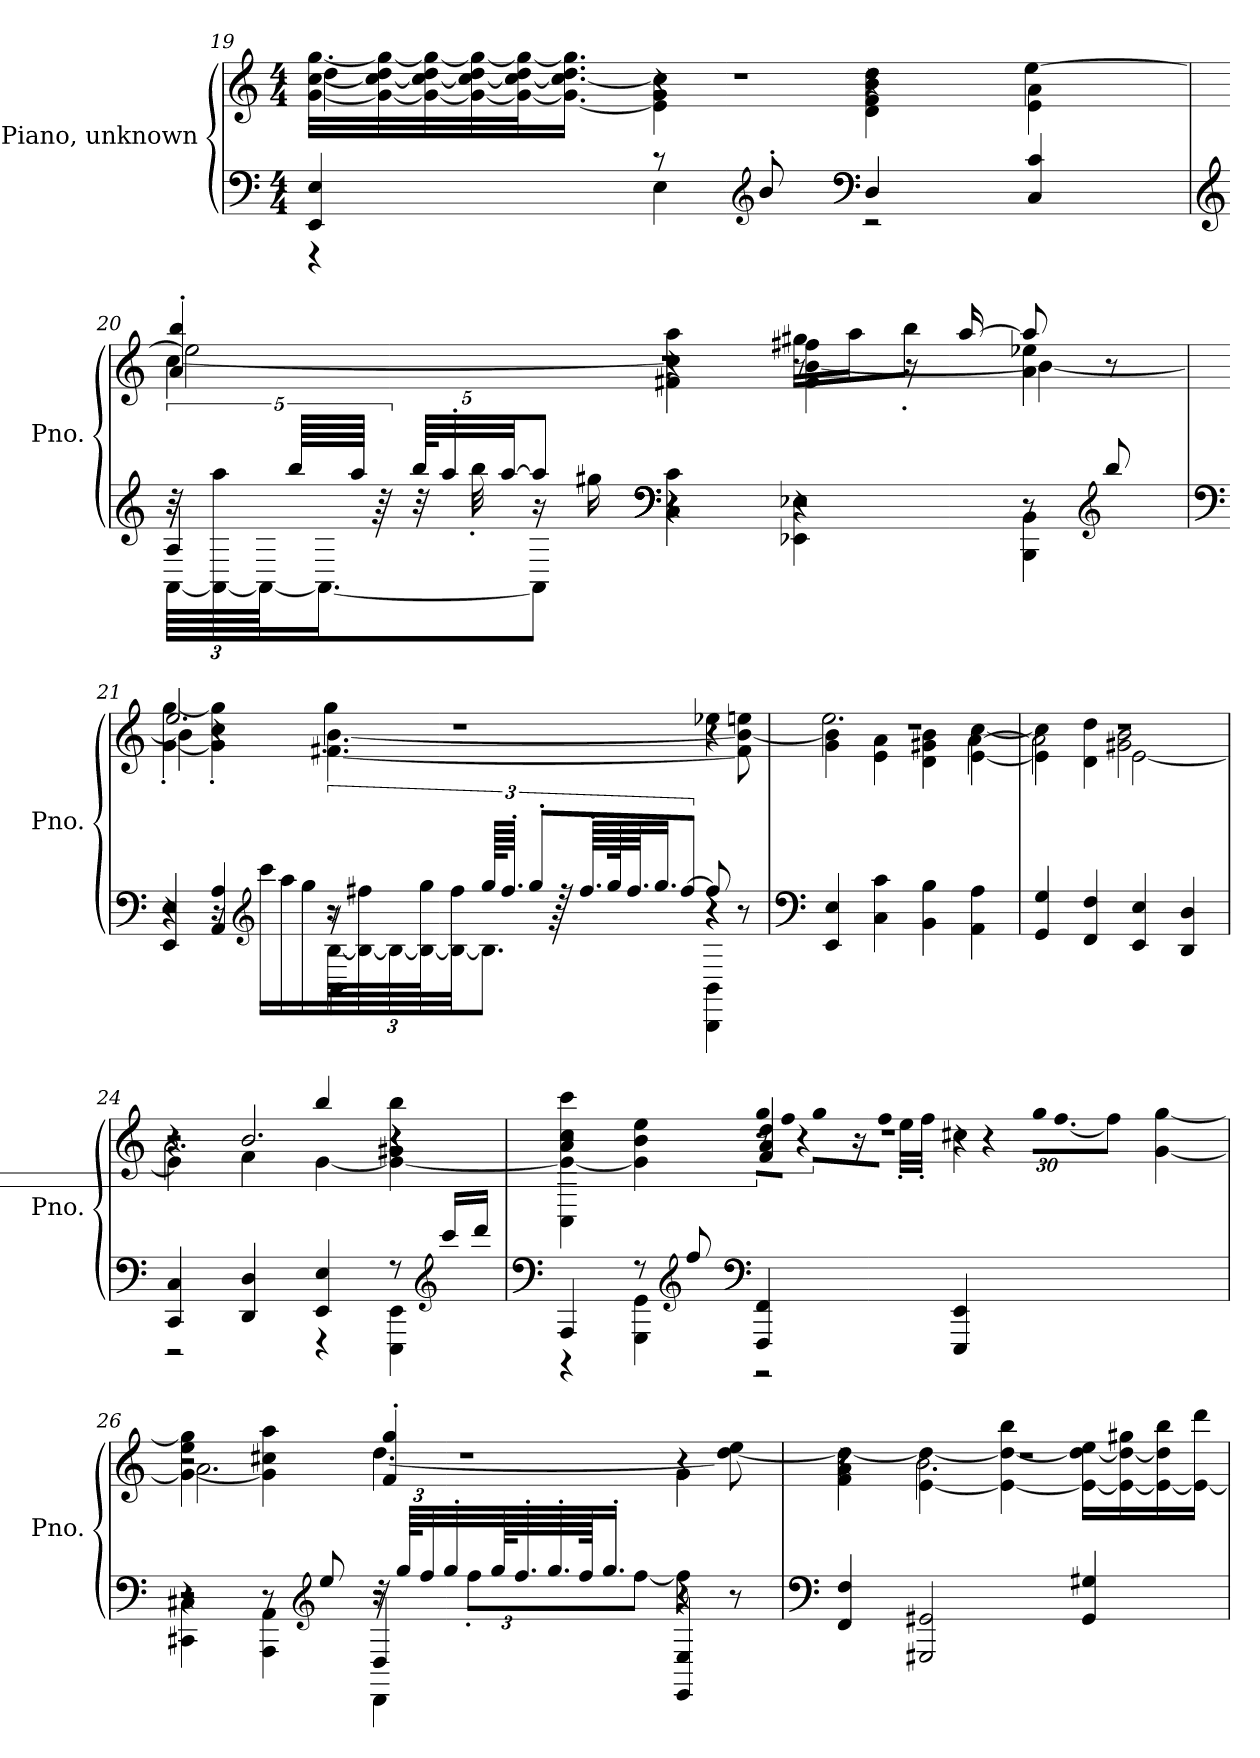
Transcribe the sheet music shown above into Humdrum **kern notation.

**kern	**kern
*part1	*part1
*staff2	*staff1
*I"Piano, unknown	*
*I'Pno.	*
!!LO:LB:g=z
*clefF4	*clefG2
*k[]	*k[]
*M4/4	*M4/4
=19	=19
*^	*^
*	*	*	*^
4EE/ 4E/	4r	1r	[32g\ [32cc\ [32gg\LLL	4dd'\
.	.	.	32g\_ 32cc\_ 32dd\ 32gg\_	.
.	.	.	32g\_ 32cc\_ 32dd\ 32gg\_	.
.	.	.	32g\_ 32cc\_ 32dd\ 32gg\_	.
.	.	.	32g\_ 32cc\_ 32dd\ 32gg\_J	.
.	.	.	16.g\_ 16.cc\_ 16.dd\ 16.gg\]JJ	.
8r	4E\	.	4e\ 4g\] 4cc\]	4r
*clefG2	*	*	*	*
8b'/	.	.	.	.
*clefF4	*	*	*	*
4D/	2r	.	4d\ 4f\ 4b\ 4dd\	4r
4C/ 4c/	.	.	4e\ 4a\	[4ee\
*v	*v	*	*	*
*	*v	*v	*v
!!LO:LB:g=z
=20	=20
*clefG2	*
*^	*
*	*^	*
*	*	*^	*
*	*	*	*Xbrackettup	*
*	*	*	*	*^
*	*	*	*	*	*^
*	*	*	*	*	*	*^
40r	16r	4A/	[96AA\LLLL	1r	[4cc\	4a/' 4bb/'	2ee\]
.	.	.	96AA\_ 96aa\	.	.	.	.
.	.	.	96AA\JJ_	.	.	.	.
80bb/LLLL	.	.	.	.	.	.	.
.	.	.	16.AA\J_	.	.	.	.
80aa/JJJJ	.	.	.	.	.	.	.
80r	.	.	.	.	.	.	.
80bb/KLLL	32r	.	.	.	.	.	.
40aa'/	.	.	.	.	.	.	.
.	32bb'\	.	.	.	.	.	.
[40aa/JJ	.	.	.	.	.	.	.
8aa/J]	16r	.	8AA\J]	.	.	.	.
.	16gg#X\	.	.	.	.	.	.
*clefF4	*	*	*	*	*	*	*
4r	4r	4r	4C\ 4c\	.	4f#X\ 4cc\] 4aa\	4r	.
4r	2r	2r	4EE-X\ 4E-X\	.	16gg#X\LL	8r	4f#\ [4b\ 4ff#X\
.	.	.	.	.	16aa\J	.	.
.	.	.	.	.	8bb'\J	16r	.
.	.	.	.	.	.	[16aa/	.
8r	.	.	4BBB\ 4BB\	.	4a\ 4ee-X\	8aa/]	4b\_
*clefG2	*	*	*	*	*	*	*
8bb/	.	.	.	.	.	8r	.
!!LO:LB:g=z	!!	!!	!!
=21	=21	=21	=21	=21	=21	=21	=21
*clefF4	*	*	*	*	*	*	*
2r	4r	4EE/ 4E/	2r	1r	[4g\' [4gg\'	2.ee/	4b\]
.	16r	4AA/ 4A/	.	.	4g\]' 4cc\' 4gg\]'	.	4r
*clefG2	*	*	*	*	*	*	*
.	16ccc\LL	.	.	.	.	.	.
.	16aa\	.	.	.	.	.	.
.	16gg\	.	.	.	.	.	.
*	*	*brackettup	*	*	*	*	*
16r	[96B\LL	12r	4BB\	.	[4.f#X\ [4.b\	.	4gg'\
.	96B\_ 96ff#X\	.	.	.	.	.	.
.	96B\_	.	.	.	.	.	.
.	96B\_ 96gg\J	.	.	.	.	.	.
.	48B\_ 48ff#\JJ	.	.	.	.	.	.
128gg/KLLLL	8.B\J]	.	.	.	.	.	.
64.ff#'/JJJJ	.	.	.	.	.	.	.
.	.	12gg'/L	.	.	.	.	.
128r	.	.	.	.	.	.	.
64.ff#'/LLLL	.	.	.	.	.	.	.
128gg/K	.	.	.	.	.	.	.
64.ff#'/JJ	.	.	.	.	.	.	.
16.gg'/JJ	.	.	.	.	.	.	.
.	.	[12ff#/J	.	.	.	.	.
4r	4BBB\ 4BB\	8ff#/]	4r	.	.	4r	4ee-X\
.	.	8r	.	.	8f#\] 8b\_ 8een\	.	.
*v	*v	*v	*v	*	*	*	*
*	*v	*v	*v	*v
=22	=22
*clefF4	*
*	*^
*	*	*^
4EE/ 4E/	1r	4g\ 4b\]	2.ee\
4C\ 4c\	.	4e\ 4a\	.
4BB\ 4B\	.	4d\ 4g#X\ 4b\	.
4AA\ 4A\	.	[4e\ [4cc\	[4a\
=23	=23	=23	=23
4GG/ 4G/	1r	4e\] 4cc\]	2a\]
4FF/ 4F/	.	4d\ 4dd\	.
4EE/ 4E/	.	[2e\	2g#X\ 2b\
4DD/ 4D/	.	.	.
!!LO:LB:g=z
=24	=24	=24	=24
*^	*	*	*^
4CC/ 4C/	2r	2r	4e\]	4r	2.a\
4DD/ 4D/	.	.	4f\	2.b/	.
4EE/ 4E/	4r	4bb/	[4e\	.	.
8r	4EEE\ 4EE\	4r	4e\_ 4g#X\ 4bb\	.	4r
*clefG2	*	*	*	*	*
16ccc/LL	.	.	.	.	.
16ddd/JJ	.	.	.	.	.
=25	=25	=25	=25	=25	=25
*clefF4	*	*	*	*	*
4AAA/	4r	1r	4AA\ 4e\_ 4a\ 4cc\ 4ccc\	2r	2r
8r	4GGG\ 4GG\	.	4e\] 4b\ 4ee\	.	.
*clefG2	*	*	*	*	*
8ff/	.	.	.	.	.
*clefF4	*	*	*	*	*
!	!	!	!LO:N:vis=256	!	!
4FFF/ 4FF/	2r	.	1920%17gg\LLLLL	4f/ 4a/ 4dd/	8r
!	!	!	!LO:N:vis=256	!	!
.	.	.	1920%17ff\JJJJJ	.	.
!	!	!	!LO:N:vis=64	!	!
.	.	.	960%17r	.	.
.	.	.	1920ryy	.	.
!	!	!	!LO:N:vis=256	!	!
.	.	.	1920%17gg\LLLLL	.	.
!	!	!	!LO:N:vis=256	!	!
.	.	.	1920%17ff\JJJJJ	.	.
!	!	!	!LO:N:vis=128	!	!
.	.	.	1920%17r	.	.
!	!	!	!LO:N:vis=256	!	!
.	.	.	1920%17gg\KKLLL	.	.
!	!	!	!LO:N:vis=32.	!	!
.	.	.	[1920%103ff\JJ	.	.
.	.	.	8ff\J]	.	16r
.	.	.	.	.	32ee'\LLL
.	.	.	.	.	32ff'\JJJ
4EEE/ 4EE/	.	.	[4g\ [4gg\	4r	4cc#X\
!!LO:PB:g=z	!!	!!	!!
=26	=26	=26	=26	=26	=26
*^	*^	*	*	*	*
4r	4CC#X\ 4C#X\	2r	2r	1r	4g\_ 4ee\ 4gg\]	2r	2.a\
8r	4AAA\ 4AA\	.	.	.	4g\] 4cc#X\ 4aa\	.	.
*clefG2	*	*	*	*	*	*	*
8ee/	.	.	.	.	.	.	.
32r	12r	4D/	4DD\	.	[4.dd\	4f/' 4gg/'	.
*Xbrackettup	*	*	*	*	*	*	*
96gg/KLLL	.	.	.	.	.	.	.
48ff/	.	.	.	.	.	.	.
32gg'/	.	.	.	.	.	.	.
.	12ff'\L	.	.	.	.	.	.
128gg/KL	.	.	.	.	.	.	.
64.ff'/	.	.	.	.	.	.	.
64.gg'/	.	.	.	.	.	.	.
128ff/JJK	.	.	.	.	.	.	.
16.gg'/JJ	.	.	.	.	.	.	.
.	[12ff\J	.	.	.	.	.	.
4EE/ 4E/	8ff\]	4r	4r	.	.	4r	4g\
.	8r	.	.	.	8dd\_ 8ee\	.	.
*v	*v	*v	*v	*	*	*	*
*	*v	*v	*v	*v
=27	=27
*clefF4	*
*	*^
*	*	*^
4FF/ 4F/	1r	4f\ 4a\ 4dd\_	4r
2GGG#X/ 2GG#X/	.	[4e\ 4dd\_	2.b\
.	.	4e\_ 4dd\_ 4bb\	.
4GG#/ 4G#X/	.	16e\_ 16dd\_ 16ee\LL	.
.	.	16e\_ 16dd\_ 16gg#X\	.
.	.	16e\_ 16dd\] 16bb\	.
.	.	16e\_ 16ddd\JJ	.
*	*v	*v	*v
=	=
*-	*-
